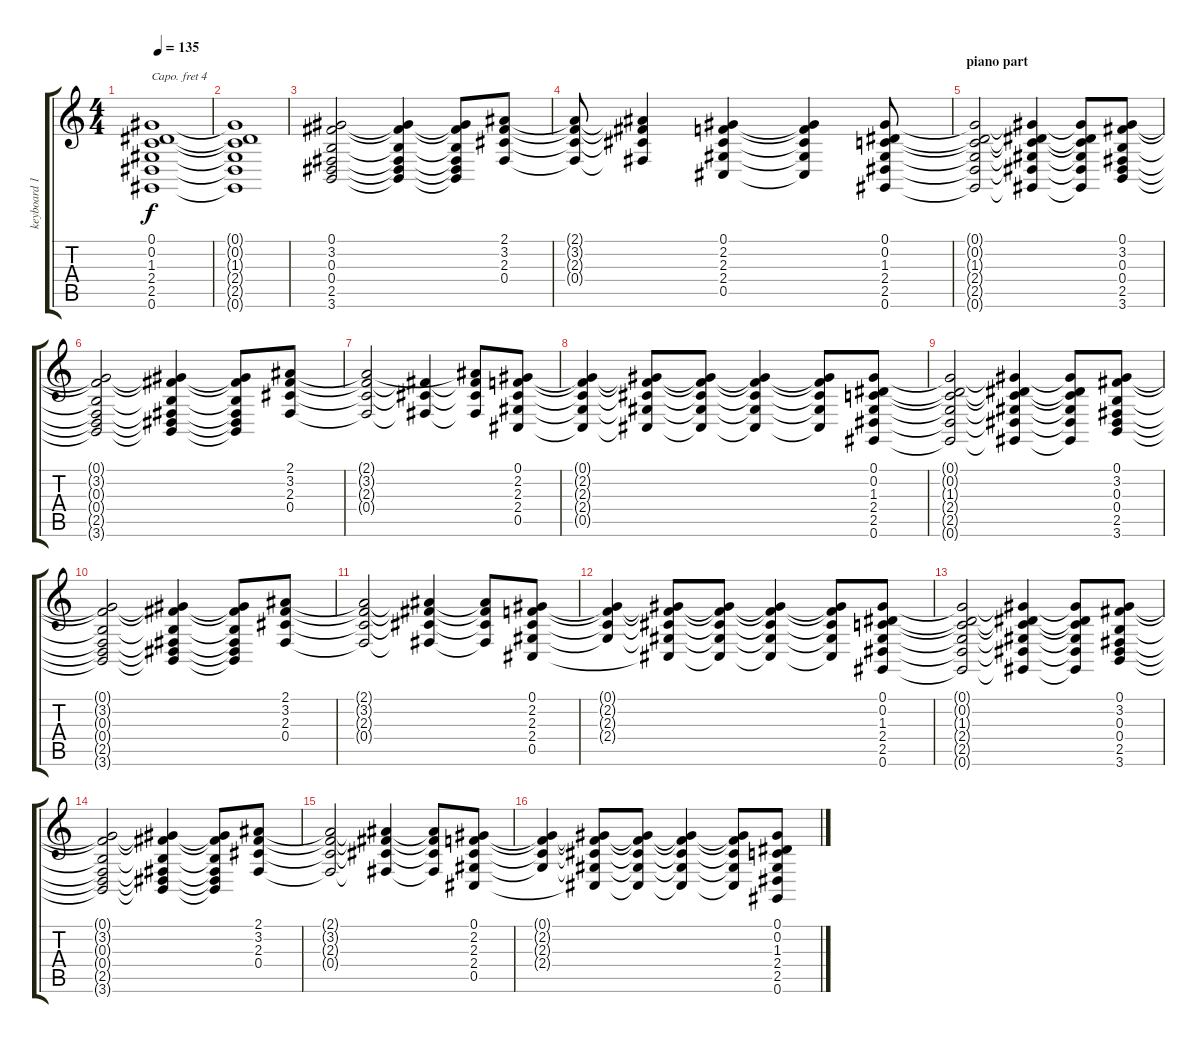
\track ("keyboard 1" "keyboard 1") {instrument stringensemble1}
\staff {score tabs}
\capo 4
\tuning (E4 B3 G3 D3 A2 E2) {hide}
\ts (4 4)
\tempo 135
\clef g2
\ks c
(0.1 0.2 1.3 2.4 2.5 0.6).1{dy f} |
(0.1{t} 0.2{t} 1.3{t} 2.4{t} 2.5{t} 0.6{t}).1 |
(0.1 3.2 0.3 0.4 2.5 3.6).2 (0.1{t} 3.2{t} 0.3{t} 0.4{t} 2.5{t} 3.6{t}).4 (0.1{t} 3.2{t} 0.3{t} 0.4{t} 2.5{t} 3.6{t}).8 (2.1 3.2 2.3 0.4).8 |
(2.1{t} 3.2{t} 2.3{t} 0.4{t}).8 (2.1{t} 3.2{t} 2.3{t} 0.4{t}).4 (0.1 2.2 2.3 2.4 0.5).4 (0.1{t} 2.2{t} 2.3{t} 2.4{t} 0.5{t}).4 (0.1 0.2 1.3 2.4 2.5 0.6).8 |
\section ("" "piano part ")
(0.1{t} 0.2{t} 1.3{t} 2.4{t} 2.5{t} 0.6{t}).2 (0.1{t} 0.2{t} 1.3{t} 2.4{t} 2.5{t} 0.6{t}).4 (0.1{t} 0.2{t} 1.3{t} 2.4{t} 2.5{t} 0.6{t}).8 (0.1 3.2 0.3 0.4 2.5 3.6).8 |
(0.1{t} 3.2{t} 0.3{t} 0.4{t} 2.5{t} 3.6{t}).2 (0.1{t} 3.2{t} 0.3{t} 0.4{t} 2.5{t} 3.6{t}).4 (0.1{t} 3.2{t} 0.3{t} 0.4{t} 2.5{t} 3.6{t}).8 (2.1 3.2 2.3 0.4).8 |
(2.1{t} 3.2{t} 2.3{t} 0.4{t}).2 (3.2{t} 2.3{t} 0.4{t}).4 (2.1{t} 3.2{t} 2.3{t} 0.4{t}).8 (0.1 2.2 2.3 2.4 0.5).8 |
(0.1{t} 2.2{t} 2.3{t} 2.4{t} 0.5{t}).4 (0.1{t} 2.2{t} 2.3{t} 2.4{t} 0.5{t}).8 (0.1{t} 2.2{t} 2.3{t} 2.4{t} 0.5{t}).8 (0.1{t} 2.2{t} 2.3{t} 2.4{t} 0.5{t}).4 (0.1{t} 2.2{t} 2.3{t} 2.4{t} 0.5{t}).8 (0.1 0.2 1.3 2.4 2.5 0.6).8 |
(0.1{t} 0.2{t} 1.3{t} 2.4{t} 2.5{t} 0.6{t}).2 (0.1{t} 0.2{t} 1.3{t} 2.4{t} 2.5{t} 0.6{t}).4 (0.1{t} 0.2{t} 1.3{t} 2.4{t} 2.5{t} 0.6{t}).8 (0.1 3.2 0.3 0.4 2.5 3.6).8 |
(0.1{t} 3.2{t} 0.3{t} 0.4{t} 2.5{t} 3.6{t}).2 (0.1{t} 3.2{t} 0.3{t} 0.4{t} 2.5{t} 3.6{t}).4 (0.1{t} 3.2{t} 0.3{t} 0.4{t} 2.5{t} 3.6{t}).8 (2.1 3.2 2.3 0.4).8 |
(2.1{t} 3.2{t} 2.3{t} 0.4{t}).2 (2.1{t} 3.2{t} 2.3{t} 0.4{t}).4 (2.1{t} 3.2{t} 2.3{t} 0.4{t}).8 (0.1 2.2 2.3 2.4 0.5).8 |
(0.1{t} 2.2{t} 2.3{t} 2.4{t}).4 (0.1{t} 2.2{t} 2.3{t} 2.4{t} 0.5{t}).8 (0.1{t} 2.2{t} 2.3{t} 2.4{t} 0.5{t}).8 (0.1{t} 2.2{t} 2.3{t} 2.4{t} 0.5{t}).4 (0.1{t} 2.2{t} 2.3{t} 2.4{t} 0.5{t}).8 (0.1 0.2 1.3 2.4 2.5 0.6).8 |
(0.1{t} 0.2{t} 1.3{t} 2.4{t} 2.5{t} 0.6{t}).2 (0.1{t} 0.2{t} 1.3{t} 2.4{t} 2.5{t} 0.6{t}).4 (0.1{t} 0.2{t} 1.3{t} 2.4{t} 2.5{t} 0.6{t}).8 (0.1 3.2 0.3 0.4 2.5 3.6).8 |
(0.1{t} 3.2{t} 0.3{t} 0.4{t} 2.5{t} 3.6{t}).2 (0.1{t} 3.2{t} 0.3{t} 0.4{t} 2.5{t} 3.6{t}).4 (0.1{t} 3.2{t} 0.3{t} 0.4{t} 2.5{t} 3.6{t}).8 (2.1 3.2 2.3 0.4).8 |
(2.1{t} 3.2{t} 2.3{t} 0.4{t}).2 (2.1{t} 3.2{t} 2.3{t} 0.4{t}).4 (2.1{t} 3.2{t} 2.3{t} 0.4{t}).8 (0.1 2.2 2.3 2.4 0.5).8 |
(0.1{t} 2.2{t} 2.3{t} 2.4{t}).4 (0.1{t} 2.2{t} 2.3{t} 2.4{t} 0.5{t}).8 (0.1{t} 2.2{t} 2.3{t} 2.4{t} 0.5{t}).8 (0.1{t} 2.2{t} 2.3{t} 2.4{t} 0.5{t}).4 (0.1{t} 2.2{t} 2.3{t} 2.4{t} 0.5{t}).8 (0.1 0.2 1.3 2.4 2.5 0.6).8
